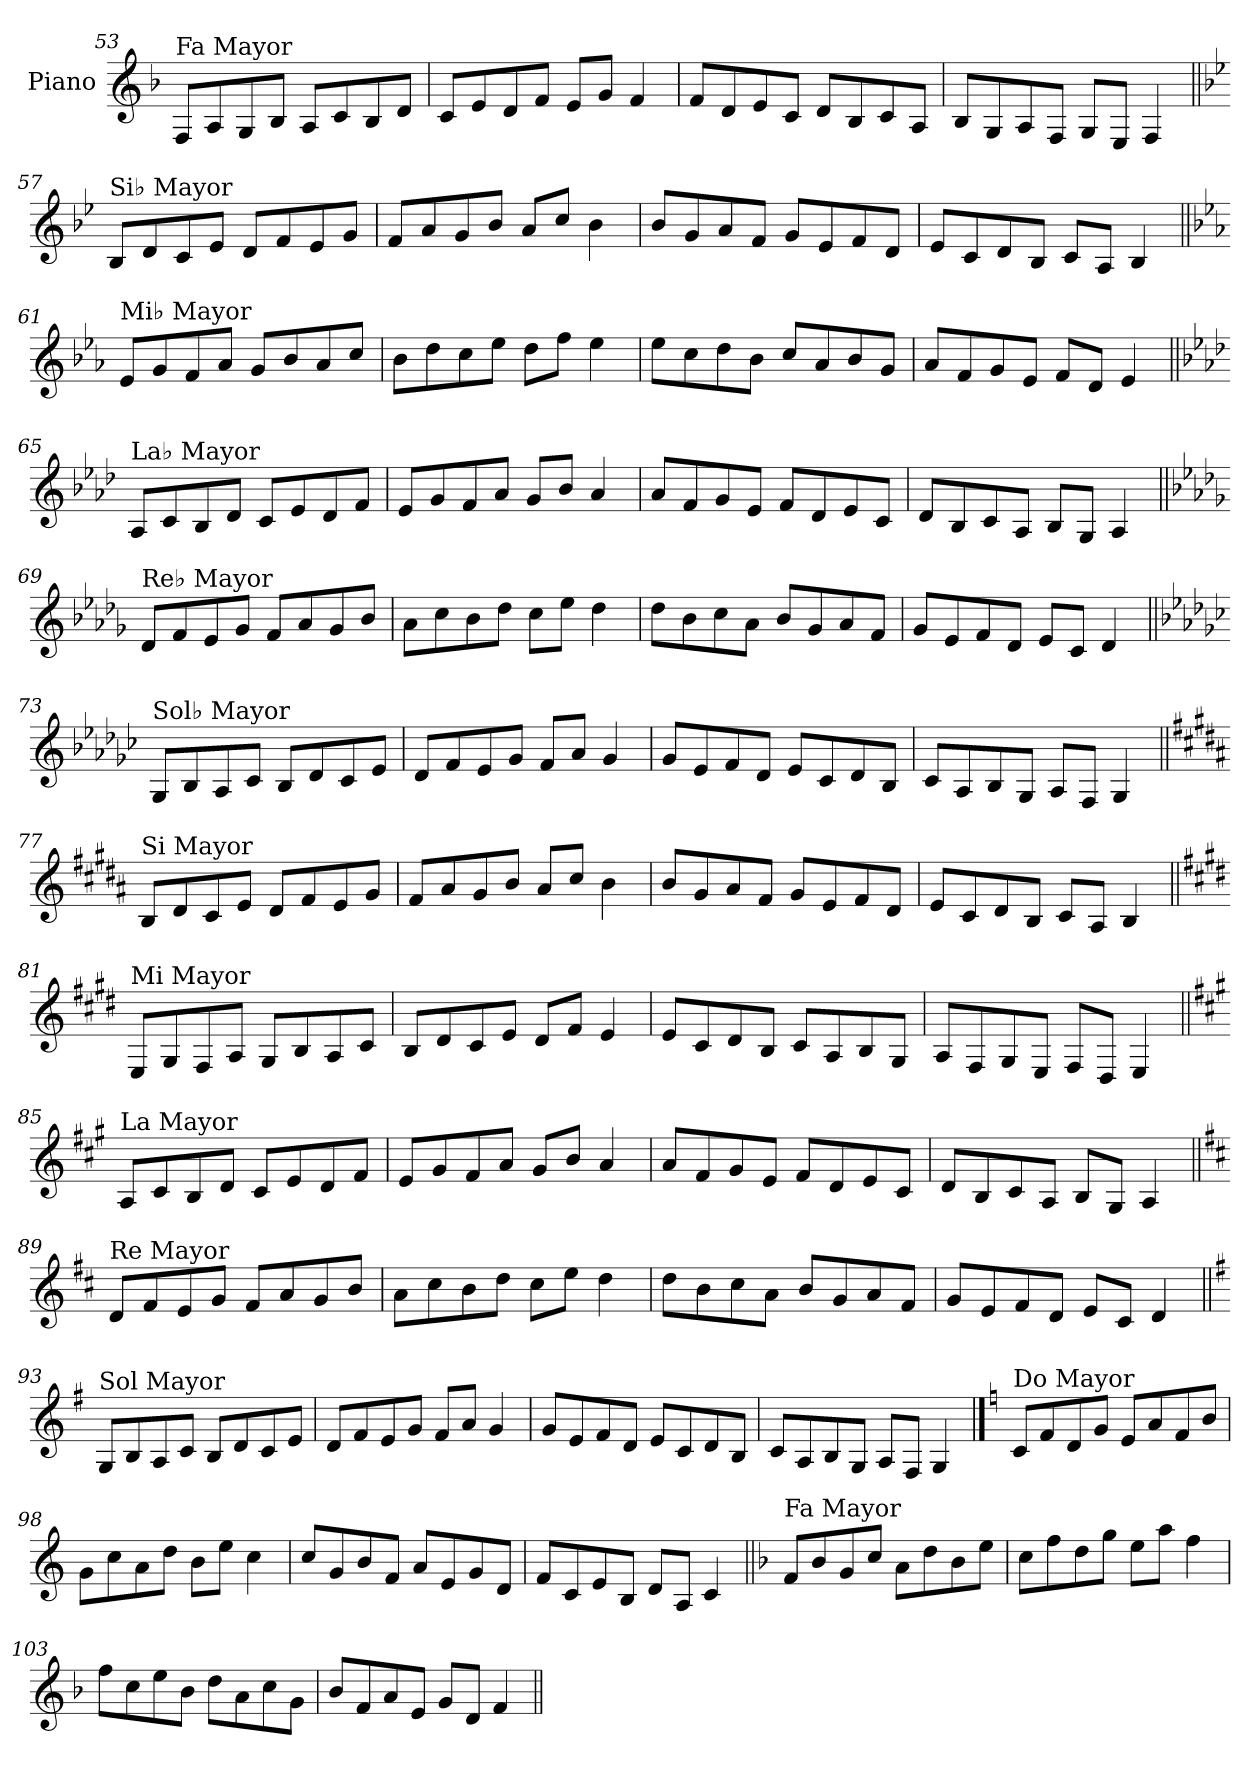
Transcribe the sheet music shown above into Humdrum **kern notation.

**kern
*part1
*staff1
*I"Piano
*I'Pno.
!!LO:LB:g=z
*clefG2
*k[b-]
=53
!LO:TX:a:t=Fa Mayor
8F/L
8A/
8G/
8B-/J
8A/L
8c/
8B-/
8d/J
=54
8c/L
8e/
8d/
8f/J
8e/L
8g/J
4f/
=55
8f/L
8d/
8e/
8c/J
8d/L
8B-/
8c/
8A/J
=56
8B-/L
8G/
8A/
8F/J
8G/L
8E/J
4F/
!!LO:LB:g=z
=57||
*k[b-e-]
!LO:TX:a:t=Si♭ Mayor
8B-/L
8d/
8c/
8e-/J
8d/L
8f/
8e-/
8g/J
=58
8f/L
8a/
8g/
8b-/J
8a/L
8cc/J
4b-\
=59
8b-/L
8g/
8a/
8f/J
8g/L
8e-/
8f/
8d/J
=60
8e-/L
8c/
8d/
8B-/J
8c/L
8A/J
4B-/
!!LO:LB:g=z
=61||
*k[b-e-a-]
!LO:TX:a:t=Mi♭ Mayor
8e-/L
8g/
8f/
8a-/J
8g/L
8b-/
8a-/
8cc/J
=62
8b-\L
8dd\
8cc\
8ee-\J
8dd\L
8ff\J
4ee-\
=63
8ee-\L
8cc\
8dd\
8b-\J
8cc/L
8a-/
8b-/
8g/J
=64
8a-/L
8f/
8g/
8e-/J
8f/L
8d/J
4e-/
!!LO:LB:g=z
=65||
*k[b-e-a-d-]
!LO:TX:a:t=La♭ Mayor
8A-/L
8c/
8B-/
8d-/J
8c/L
8e-/
8d-/
8f/J
=66
8e-/L
8g/
8f/
8a-/J
8g/L
8b-/J
4a-/
=67
8a-/L
8f/
8g/
8e-/J
8f/L
8d-/
8e-/
8c/J
=68
8d-/L
8B-/
8c/
8A-/J
8B-/L
8G/J
4A-/
!!LO:LB:g=z
=69||
*k[b-e-a-d-g-]
!LO:TX:a:t=Re♭ Mayor
8d-/L
8f/
8e-/
8g-/J
8f/L
8a-/
8g-/
8b-/J
=70
8a-\L
8cc\
8b-\
8dd-\J
8cc\L
8ee-\J
4dd-\
=71
8dd-\L
8b-\
8cc\
8a-\J
8b-/L
8g-/
8a-/
8f/J
=72
8g-/L
8e-/
8f/
8d-/J
8e-/L
8c/J
4d-/
!!LO:LB:g=z
=73||
*k[b-e-a-d-g-c-]
!LO:TX:a:t=Sol♭ Mayor
8G-/L
8B-/
8A-/
8c-/J
8B-/L
8d-/
8c-/
8e-/J
=74
8d-/L
8f/
8e-/
8g-/J
8f/L
8a-/J
4g-/
=75
8g-/L
8e-/
8f/
8d-/J
8e-/L
8c-/
8d-/
8B-/J
=76
8c-/L
8A-/
8B-/
8G-/J
8A-/L
8F/J
4G-/
!!LO:LB:g=z
=77||
*k[f#c#g#d#a#]
!LO:TX:a:t=Si Mayor
8B/L
8d#/
8c#/
8e/J
8d#/L
8f#/
8e/
8g#/J
=78
8f#/L
8a#/
8g#/
8b/J
8a#/L
8cc#/J
4b\
=79
8b/L
8g#/
8a#/
8f#/J
8g#/L
8e/
8f#/
8d#/J
=80
8e/L
8c#/
8d#/
8B/J
8c#/L
8A#/J
4B/
!!LO:LB:g=z
=81||
*k[f#c#g#d#]
!LO:TX:a:t=Mi Mayor
8E/L
8G#/
8F#/
8A/J
8G#/L
8B/
8A/
8c#/J
=82
8B/L
8d#/
8c#/
8e/J
8d#/L
8f#/J
4e/
=83
8e/L
8c#/
8d#/
8B/J
8c#/L
8A/
8B/
8G#/J
=84
8A/L
8F#/
8G#/
8E/J
8F#/L
8D#/J
4E/
!!LO:LB:g=z
=85||
*k[f#c#g#]
!LO:TX:a:t=La Mayor
8A/L
8c#/
8B/
8d/J
8c#/L
8e/
8d/
8f#/J
=86
8e/L
8g#/
8f#/
8a/J
8g#/L
8b/J
4a/
=87
8a/L
8f#/
8g#/
8e/J
8f#/L
8d/
8e/
8c#/J
=88
8d/L
8B/
8c#/
8A/J
8B/L
8G#/J
4A/
!!LO:LB:g=z
=89||
*k[f#c#]
!LO:TX:a:t=Re Mayor
8d/L
8f#/
8e/
8g/J
8f#/L
8a/
8g/
8b/J
=90
8a\L
8cc#\
8b\
8dd\J
8cc#\L
8ee\J
4dd\
=91
8dd\L
8b\
8cc#\
8a\J
8b/L
8g/
8a/
8f#/J
=92
8g/L
8e/
8f#/
8d/J
8e/L
8c#/J
4d/
!!LO:LB:g=z
=93||
*k[f#]
!LO:TX:a:t=Sol Mayor
8G/L
8B/
8A/
8c/J
8B/L
8d/
8c/
8e/J
=94
8d/L
8f#/
8e/
8g/J
8f#/L
8a/J
4g/
=95
8g/L
8e/
8f#/
8d/J
8e/L
8c/
8d/
8B/J
=96
8c/L
8A/
8B/
8G/J
8A/L
8F#/J
4G/
!!LO:PB:g=z
==97
*k[]
!LO:TX:a:t=Do Mayor
8c/L
8f/
8d/
8g/J
8e/L
8a/
8f/
8b/J
=98
8g\L
8cc\
8a\
8dd\J
8b\L
8ee\J
4cc\
=99
8cc/L
8g/
8b/
8f/J
8a/L
8e/
8g/
8d/J
=100
8f/L
8c/
8e/
8B/J
8d/L
8A/J
4c/
!!LO:LB:g=z
=101||
*k[b-]
!LO:TX:a:t=Fa Mayor
8f/L
8b-/
8g/
8cc/J
8a\L
8dd\
8b-\
8ee\J
=102
8cc\L
8ff\
8dd\
8gg\J
8ee\L
8aa\J
4ff\
=103
8ff\L
8cc\
8ee\
8b-\J
8dd\L
8a\
8cc\
8g\J
=104
8b-/L
8f/
8a/
8e/J
8g/L
8d/J
4f/
=||
*-
